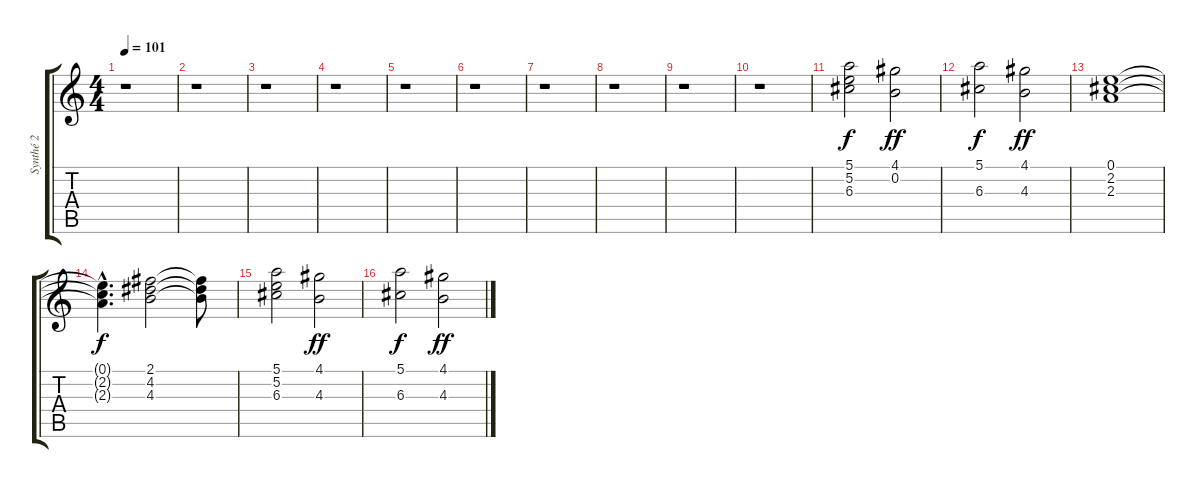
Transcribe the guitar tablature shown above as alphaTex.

\track ("Synthé 2" "Synthé 2") {instrument acousticguitarsteel}
\staff {score tabs}
\tuning (E4 B3 G3 D3 A2 E2) {hide}
\ts (4 4)
\tempo 101
\clef g2
\ks c
r.1{dy f} |
r.1 |
r.1 |
r.1 |
r.1 |
r.1 |
r.1 |
r.1 |
r.1 |
r.1 |
(5.1 5.2 6.3).2 (4.1 0.2).2{dy ff} |
(5.1 6.3).2{dy f} (4.1 4.3).2{dy ff} |
(0.1 2.2 2.3).1 |
(0.1{hac t} 2.2{hac t} 2.3{hac t}).4{d dy f} (2.1 4.2 4.3).2 (2.1{t} 4.2{t} 4.3{t}).8 |
(5.1 5.2 6.3).2 (4.1 4.3).2{dy ff} |
(5.1 6.3).2{dy f} (4.1 4.3).2{dy ff}
